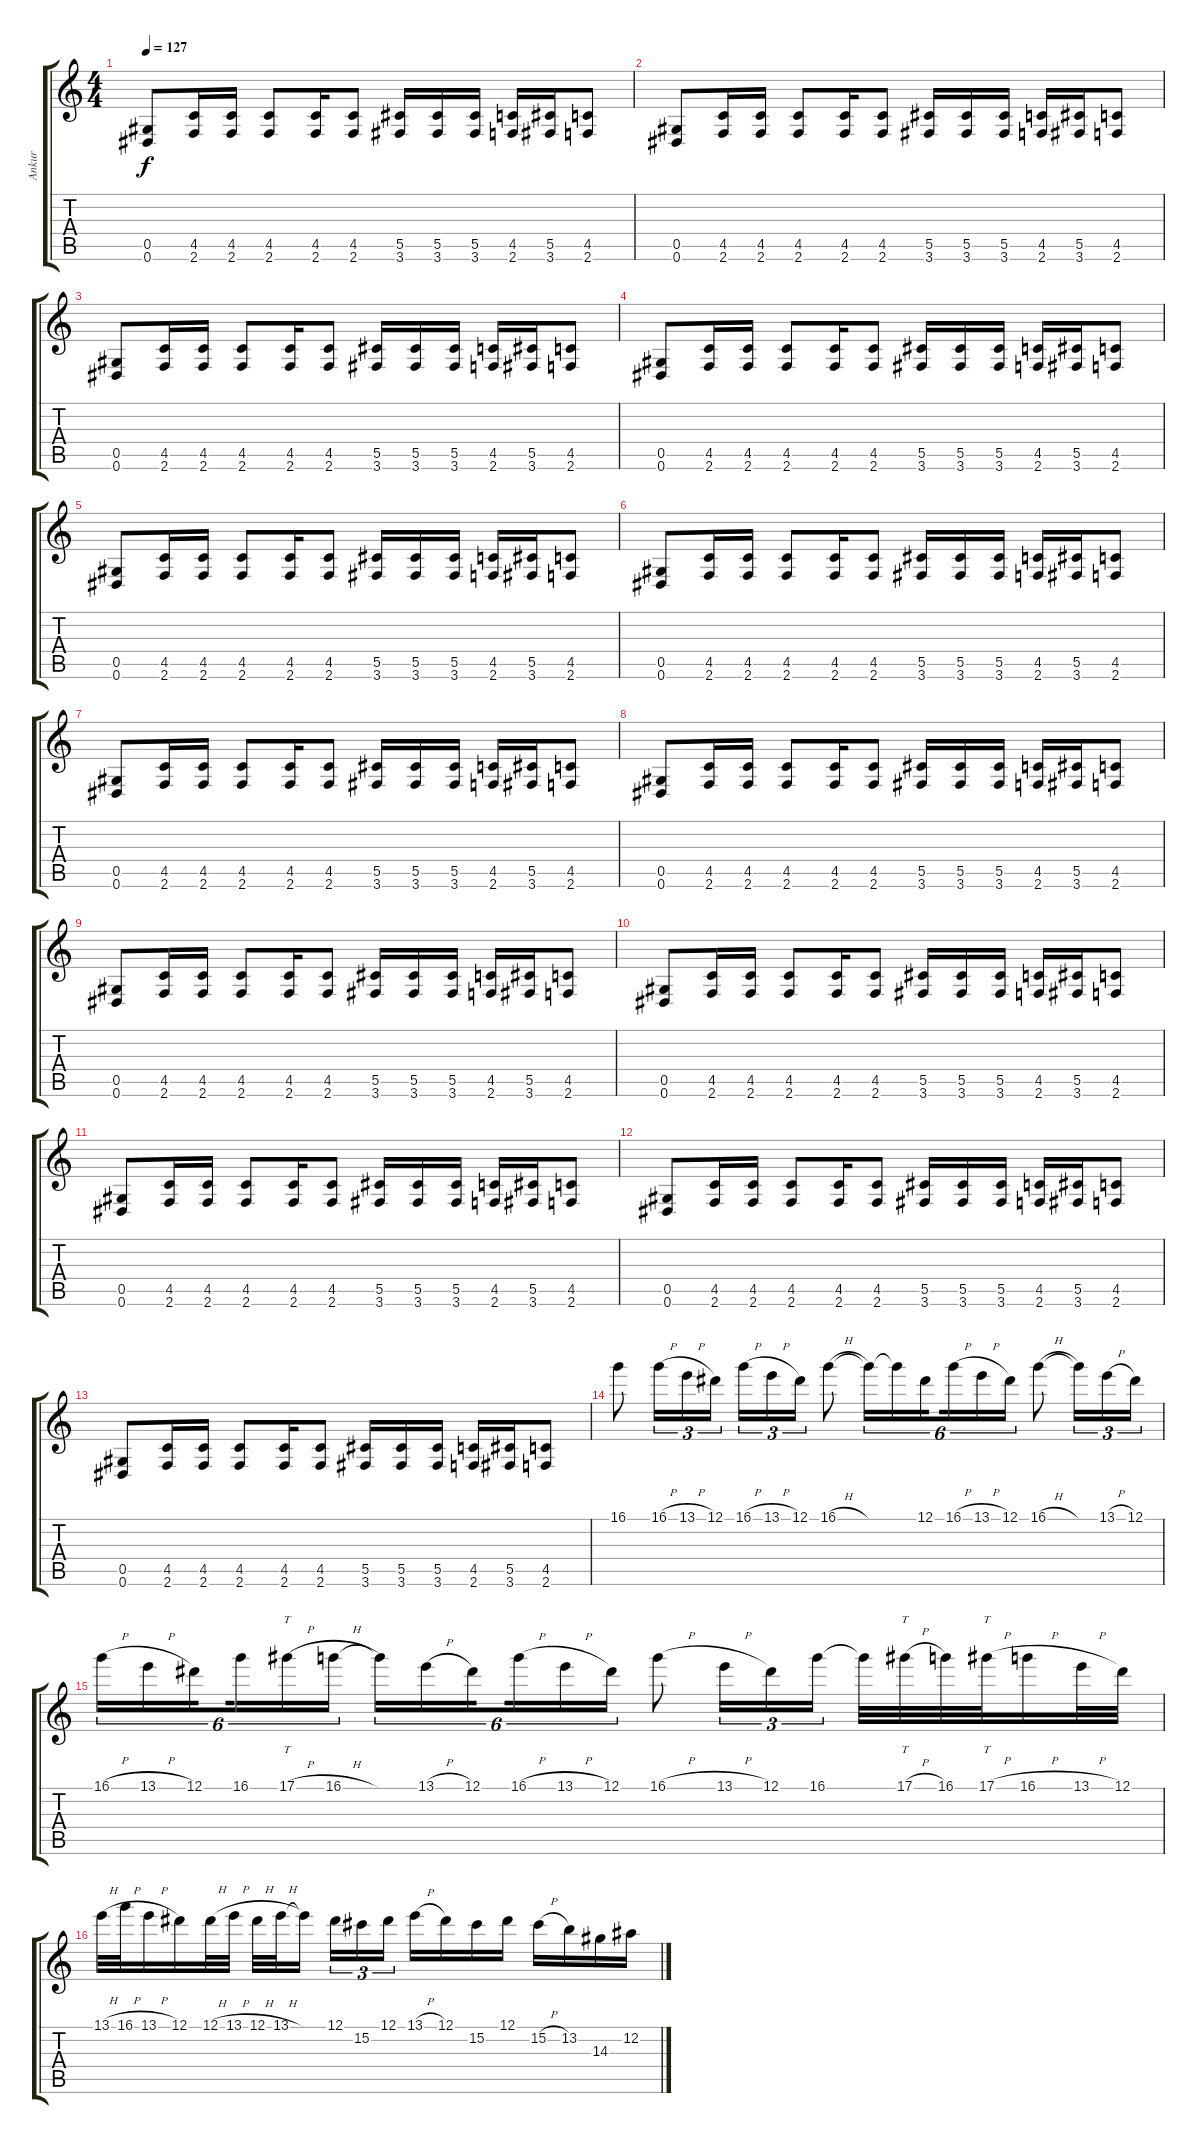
\track ("Ankur" "Ankur") {instrument distortionguitar}
\staff {score tabs}
\tuning (Eb4 Bb3 Gb3 Db3 Ab2 Eb2) {hide}
\ts (4 4)
\tempo 127
\clef g2
\ks c
(0.5 0.6).8{dy f} (4.5 2.6).16 (4.5 2.6).16 (4.5 2.6).8 (4.5 2.6).16 (4.5 2.6).8 (5.5 3.6).16 (5.5 3.6).16 (5.5 3.6).16 (4.5 2.6).16 (5.5 3.6).16 (4.5 2.6).8 |
(0.5 0.6).8 (4.5 2.6).16 (4.5 2.6).16 (4.5 2.6).8 (4.5 2.6).16 (4.5 2.6).8 (5.5 3.6).16 (5.5 3.6).16 (5.5 3.6).16 (4.5 2.6).16 (5.5 3.6).16 (4.5 2.6).8 |
(0.5 0.6).8 (4.5 2.6).16 (4.5 2.6).16 (4.5 2.6).8 (4.5 2.6).16 (4.5 2.6).8 (5.5 3.6).16 (5.5 3.6).16 (5.5 3.6).16 (4.5 2.6).16 (5.5 3.6).16 (4.5 2.6).8 |
(0.5 0.6).8 (4.5 2.6).16 (4.5 2.6).16 (4.5 2.6).8 (4.5 2.6).16 (4.5 2.6).8 (5.5 3.6).16 (5.5 3.6).16 (5.5 3.6).16 (4.5 2.6).16 (5.5 3.6).16 (4.5 2.6).8 |
(0.5 0.6).8 (4.5 2.6).16 (4.5 2.6).16 (4.5 2.6).8 (4.5 2.6).16 (4.5 2.6).8 (5.5 3.6).16 (5.5 3.6).16 (5.5 3.6).16 (4.5 2.6).16 (5.5 3.6).16 (4.5 2.6).8 |
(0.5 0.6).8 (4.5 2.6).16 (4.5 2.6).16 (4.5 2.6).8 (4.5 2.6).16 (4.5 2.6).8 (5.5 3.6).16 (5.5 3.6).16 (5.5 3.6).16 (4.5 2.6).16 (5.5 3.6).16 (4.5 2.6).8 |
(0.5 0.6).8 (4.5 2.6).16 (4.5 2.6).16 (4.5 2.6).8 (4.5 2.6).16 (4.5 2.6).8 (5.5 3.6).16 (5.5 3.6).16 (5.5 3.6).16 (4.5 2.6).16 (5.5 3.6).16 (4.5 2.6).8 |
(0.5 0.6).8 (4.5 2.6).16 (4.5 2.6).16 (4.5 2.6).8 (4.5 2.6).16 (4.5 2.6).8 (5.5 3.6).16 (5.5 3.6).16 (5.5 3.6).16 (4.5 2.6).16 (5.5 3.6).16 (4.5 2.6).8 |
(0.5 0.6).8 (4.5 2.6).16 (4.5 2.6).16 (4.5 2.6).8 (4.5 2.6).16 (4.5 2.6).8 (5.5 3.6).16 (5.5 3.6).16 (5.5 3.6).16 (4.5 2.6).16 (5.5 3.6).16 (4.5 2.6).8 |
(0.5 0.6).8 (4.5 2.6).16 (4.5 2.6).16 (4.5 2.6).8 (4.5 2.6).16 (4.5 2.6).8 (5.5 3.6).16 (5.5 3.6).16 (5.5 3.6).16 (4.5 2.6).16 (5.5 3.6).16 (4.5 2.6).8 |
(0.5 0.6).8 (4.5 2.6).16 (4.5 2.6).16 (4.5 2.6).8 (4.5 2.6).16 (4.5 2.6).8 (5.5 3.6).16 (5.5 3.6).16 (5.5 3.6).16 (4.5 2.6).16 (5.5 3.6).16 (4.5 2.6).8 |
(0.5 0.6).8 (4.5 2.6).16 (4.5 2.6).16 (4.5 2.6).8 (4.5 2.6).16 (4.5 2.6).8 (5.5 3.6).16 (5.5 3.6).16 (5.5 3.6).16 (4.5 2.6).16 (5.5 3.6).16 (4.5 2.6).8 |
(0.5 0.6).8 (4.5 2.6).16 (4.5 2.6).16 (4.5 2.6).8 (4.5 2.6).16 (4.5 2.6).8 (5.5 3.6).16 (5.5 3.6).16 (5.5 3.6).16 (4.5 2.6).16 (5.5 3.6).16 (4.5 2.6).8 |
16.1.8{volume 16} 16.1{h}.16{tu (3 2)} 13.1{h}.16{tu (3 2)} 12.1.16{tu (3 2)} 16.1{h}.16{tu (3 2)} 13.1{h}.16{tu (3 2)} 12.1.16{tu (3 2)} 16.1{h}.8 16.1{t}.16{tu (6 4)} 16.1{t}.16{tu (6 4)} 12.1.16{tu (6 4) beam splitsecondary} 16.1{h}.16{tu (6 4)} 13.1{h}.16{tu (6 4)} 12.1.16{tu (6 4)} 16.1{h}.8 16.1{t}.16{tu (3 2)} 13.1{h}.16{tu (3 2)} 12.1.16{tu (3 2)} |
16.1{h}.16{tu (6 4)} 13.1{h}.16{tu (6 4)} 12.1.16{tu (6 4) beam splitsecondary} 16.1.16{tu (6 4)} 17.1{h}.16{tt tu (6 4)} 16.1{h}.16{tu (6 4)} 16.1{t}.16{tu (6 4)} 13.1{h}.16{tu (6 4)} 12.1.16{tu (6 4) beam splitsecondary} 16.1{h}.16{tu (6 4)} 13.1{h}.16{tu (6 4)} 12.1.16{tu (6 4)} 16.1{h}.8 13.1{h}.16{tu (3 2)} 12.1.16{tu (3 2)} 16.1.16{tu (3 2)} 16.1{t}.32 17.1{h}.32{tt} 16.1.32 17.1{h}.32{tt} 16.1{h}.16 13.1{h}.32 12.1.32 |
13.1{h}.32 16.1{h}.32 13.1{h}.16 12.1.16 12.1{h}.32 13.1{h}.32 12.1{h}.32 13.1{h}.32 13.1{t}.16{beam splitsecondary} 12.1.16{tu (3 2)} 15.2.16{tu (3 2)} 12.1.16{tu (3 2)} 13.1{h}.16 12.1.16 15.2.16 12.1.16 15.2{h}.16 13.2.16 14.3.16 12.2.16
